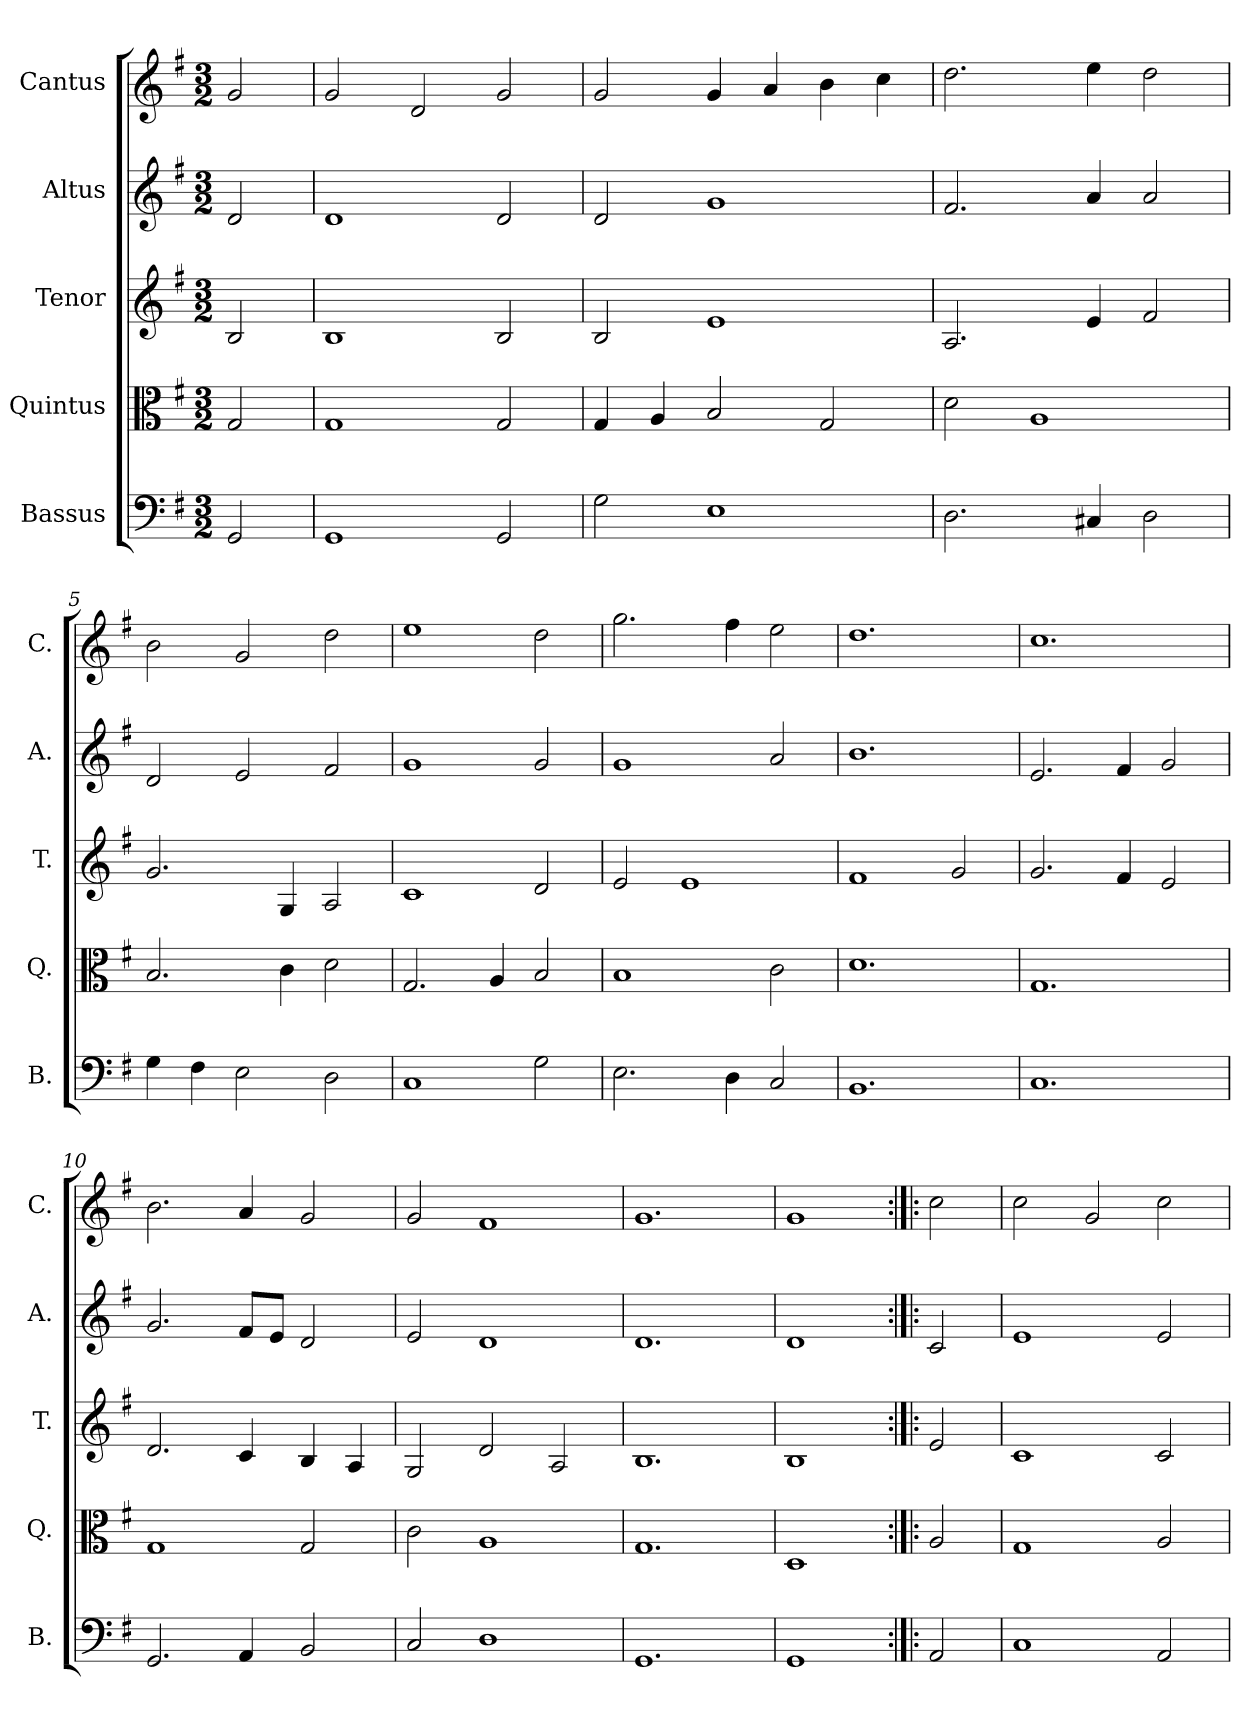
**kern	**kern	**kern	**kern	**kern
*part5	*part4	*part3	*part2	*part1
*staff5	*staff4	*staff3	*staff2	*staff1
*I"Bassus	*I"Quintus	*I"Tenor	*I"Altus	*I"Cantus
*I'B.	*I'Q.	*I'T.	*I'A.	*I'C.
*clefF4	*clefC3	*clefG2	*clefG2	*clefG2
*k[f#]	*k[f#]	*k[f#]	*k[f#]	*k[f#]
*G:	*G:	*G:	*G:	*G:
*M3/2	*M3/2	*M3/2	*M3/2	*M3/2
=1	=1	=1	=1	=1
2GG/	2G/	2B/	2d/	2g/
=2	=2	=2	=2	=2
1GG	1G	1B	1d	2g/
.	.	.	.	2d/
2GG/	2G/	2B/	2d/	2g/
=3	=3	=3	=3	=3
2G\	4G/	2B/	2d/	2g/
.	4A/	.	.	.
1E	2B/	1e	1g	4g/
.	.	.	.	4a/
.	2G/	.	.	4b\
.	.	.	.	4cc\
=4	=4	=4	=4	=4
2.D\	2d\	2.A/	2.f#/	2.dd\
.	1A	.	.	.
4C#X/	.	4e/	4a/	4ee\
2D\	.	2f#/	2a/	2dd\
=5	=5	=5	=5	=5
4G\	2.B/	2.g/	2d/	2b\
4F#\	.	.	.	.
2E\	.	.	2e/	2g/
.	4c\	4G/	.	.
2D\	2d\	2A/	2f#/	2dd\
=6	=6	=6	=6	=6
1C	2.G/	1c	1g	1ee
.	4A/	.	.	.
2G\	2B/	2d/	2g/	2dd\
=7	=7	=7	=7	=7
2.E\	1B	2e/	1g	2.gg\
.	.	1e	.	.
4D\	.	.	.	4ff#\
2C/	2c\	.	2a/	2ee\
=8	=8	=8	=8	=8
1.BB	1.d	1f#	1.b	1.dd
.	.	2g/	.	.
=9	=9	=9	=9	=9
1.C	1.G	2.g/	2.e/	1.cc
.	.	4f#/	4f#/	.
.	.	2e/	2g/	.
=10	=10	=10	=10	=10
2.GG/	1G	2.d/	2.g/	2.b\
4AA/	.	4c/	8f#/L	4a/
.	.	.	8e/J	.
2BB/	2G/	4B/	2d/	2g/
.	.	4A/	.	.
!!LO:LB:g=z
=11	=11	=11	=11	=11
2C/	2c\	2G/	2e/	2g/
1D	1A	2d/	1d	1f#
.	.	2A/	.	.
=12	=12	=12	=12	=12
1.GG	1.G	1.B	1.d	1.g
=13	=13	=13	=13	=13
1GG	1D	1B	1d	1g
=14:|!|:	=14:|!|:	=14:|!|:	=14:|!|:	=14:|!|:
2AA/	2A/	2e/	2c/	2cc\
=15	=15	=15	=15	=15
1C	1G	1c	1e	2cc\
.	.	.	.	2g/
2AA/	2A/	2c/	2e/	2cc\
=	=	=	=	=
*-	*-	*-	*-	*-
